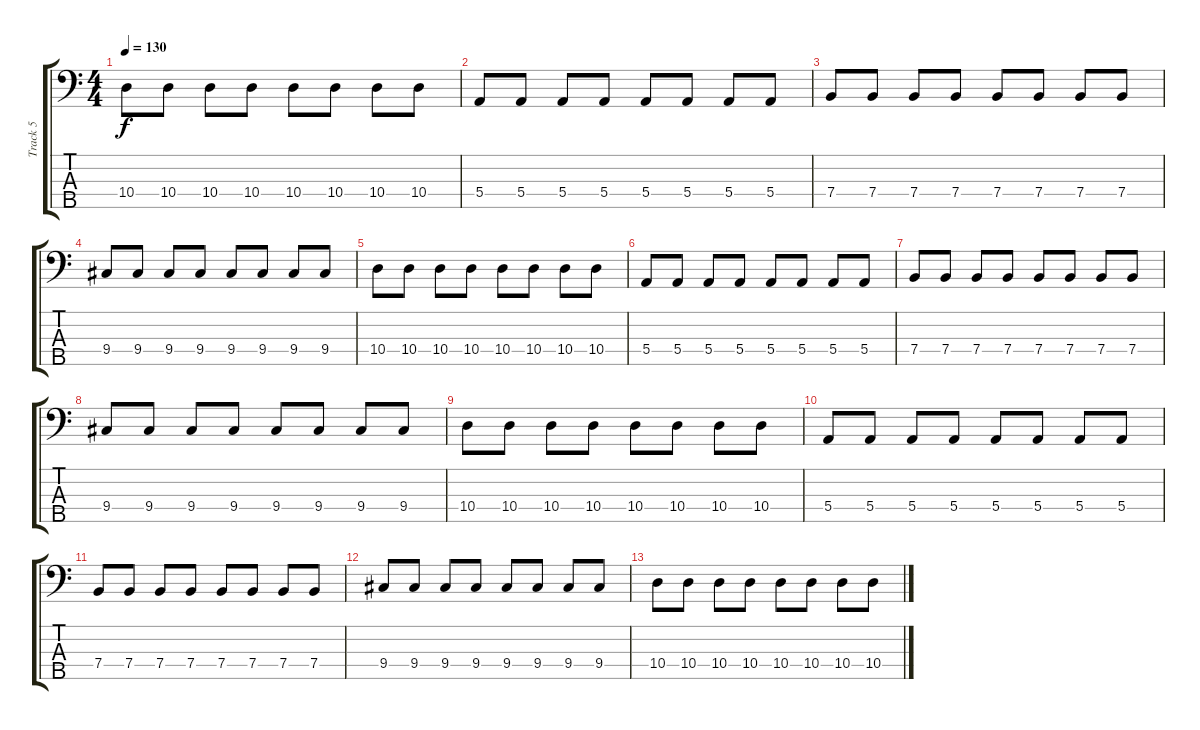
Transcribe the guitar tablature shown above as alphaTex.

\track ("Track 5" "Track 5") {instrument electricbassfinger}
\staff {score tabs}
\tuning (G2 D2 A1 E1 B0) {hide}
\ts (4 4)
\tempo 130
\clef f4
\ks c
10.4.8{dy f} 10.4.8 10.4.8 10.4.8 10.4.8 10.4.8 10.4.8 10.4.8 |
5.4.8 5.4.8 5.4.8 5.4.8 5.4.8 5.4.8 5.4.8 5.4.8 |
7.4.8 7.4.8 7.4.8 7.4.8 7.4.8 7.4.8 7.4.8 7.4.8 |
9.4.8 9.4.8 9.4.8 9.4.8 9.4.8 9.4.8 9.4.8 9.4.8 |
10.4.8 10.4.8 10.4.8 10.4.8 10.4.8 10.4.8 10.4.8 10.4.8 |
5.4.8 5.4.8 5.4.8 5.4.8 5.4.8 5.4.8 5.4.8 5.4.8 |
7.4.8 7.4.8 7.4.8 7.4.8 7.4.8 7.4.8 7.4.8 7.4.8 |
9.4.8 9.4.8 9.4.8 9.4.8 9.4.8 9.4.8 9.4.8 9.4.8 |
10.4.8 10.4.8 10.4.8 10.4.8 10.4.8 10.4.8 10.4.8 10.4.8 |
5.4.8 5.4.8 5.4.8 5.4.8 5.4.8 5.4.8 5.4.8 5.4.8 |
7.4.8 7.4.8 7.4.8 7.4.8 7.4.8 7.4.8 7.4.8 7.4.8 |
9.4.8 9.4.8 9.4.8 9.4.8 9.4.8 9.4.8 9.4.8 9.4.8 |
10.4.8 10.4.8 10.4.8 10.4.8 10.4.8 10.4.8 10.4.8 10.4.8
